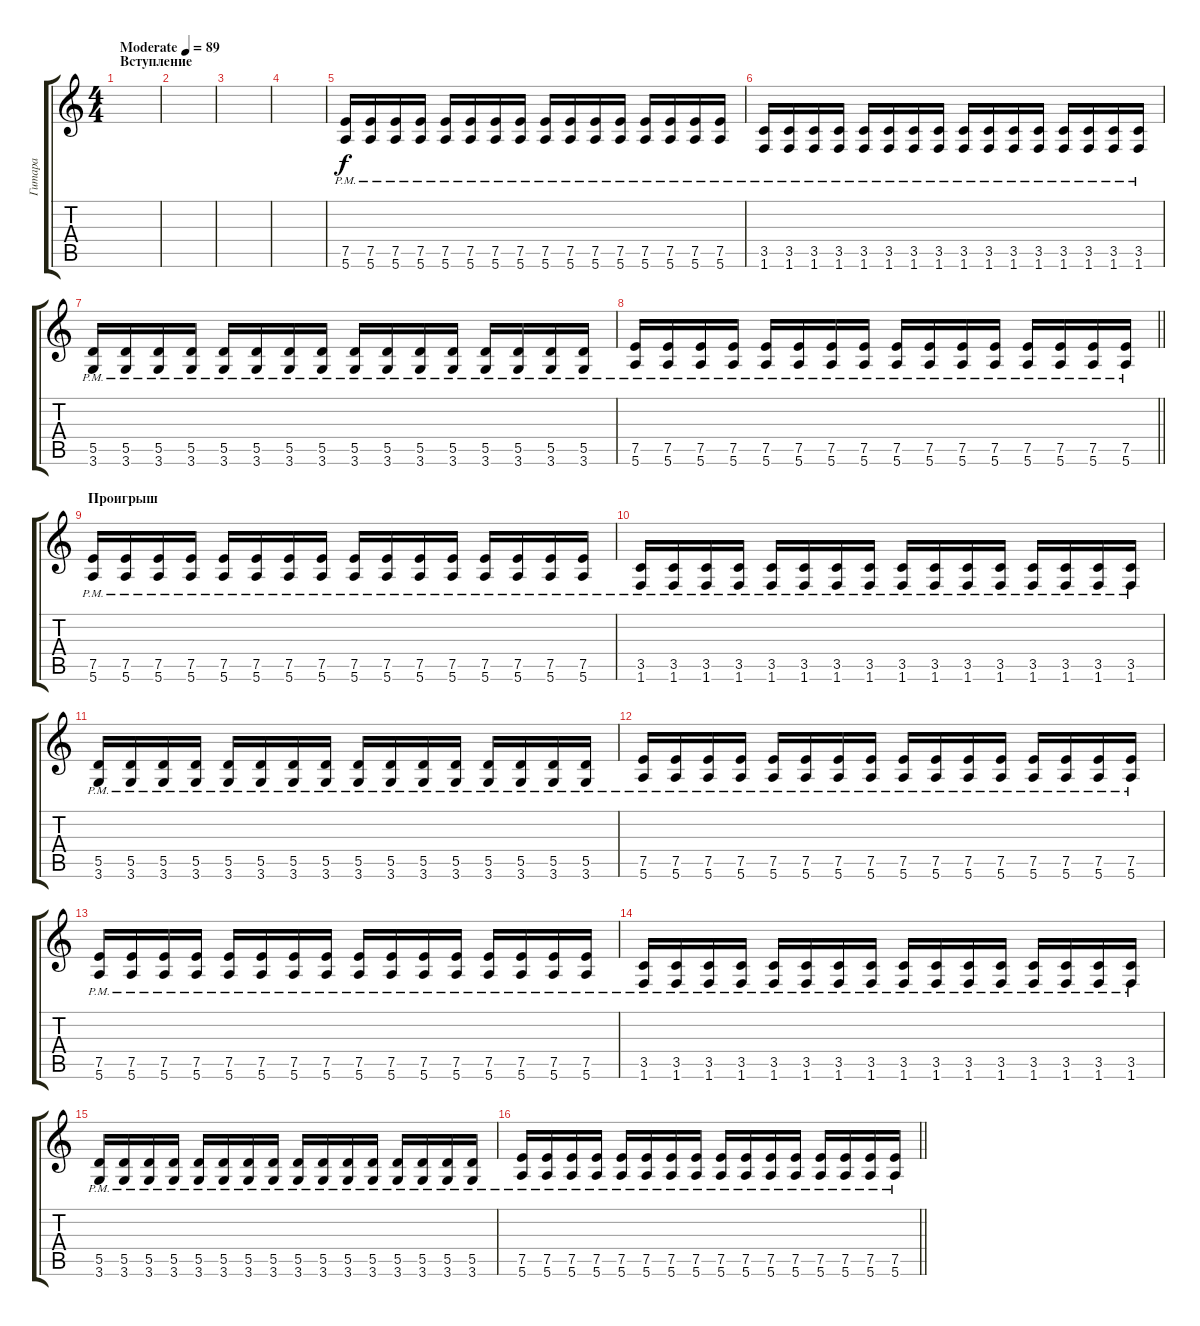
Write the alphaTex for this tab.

\track ("Гитара" "Гитара") {instrument distortionguitar}
\staff {score tabs}
\tuning (E4 B3 G3 D3 A2 E2) {hide}
\ts (4 4)
\section ("" "Вступление")
\tempo (89 "Moderate")
\clef g2
\ks c
|
|
|
|
(7.5{pm} 5.6{pm}).16 (7.5{pm} 5.6{pm}).16 (7.5{pm} 5.6{pm}).16 (7.5{pm} 5.6{pm}).16 (7.5{pm} 5.6{pm}).16 (7.5{pm} 5.6{pm}).16 (7.5{pm} 5.6{pm}).16 (7.5{pm} 5.6{pm}).16 (7.5{pm} 5.6{pm}).16 (7.5{pm} 5.6{pm}).16 (7.5{pm} 5.6{pm}).16 (7.5{pm} 5.6{pm}).16 (7.5{pm} 5.6{pm}).16 (7.5{pm} 5.6{pm}).16 (7.5{pm} 5.6{pm}).16 (7.5{pm} 5.6{pm}).16 |
(3.5{pm} 1.6{pm}).16 (3.5{pm} 1.6{pm}).16 (3.5{pm} 1.6{pm}).16 (3.5{pm} 1.6{pm}).16 (3.5{pm} 1.6{pm}).16 (3.5{pm} 1.6{pm}).16 (3.5{pm} 1.6{pm}).16 (3.5{pm} 1.6{pm}).16 (3.5{pm} 1.6{pm}).16 (3.5{pm} 1.6{pm}).16 (3.5{pm} 1.6{pm}).16 (3.5{pm} 1.6{pm}).16 (3.5{pm} 1.6{pm}).16 (3.5{pm} 1.6{pm}).16 (3.5{pm} 1.6{pm}).16 (3.5{pm} 1.6{pm}).16 |
(5.5{pm} 3.6{pm}).16 (5.5{pm} 3.6{pm}).16 (5.5{pm} 3.6{pm}).16 (5.5{pm} 3.6{pm}).16 (5.5{pm} 3.6{pm}).16 (5.5{pm} 3.6{pm}).16 (5.5{pm} 3.6{pm}).16 (5.5{pm} 3.6{pm}).16 (5.5{pm} 3.6{pm}).16 (5.5{pm} 3.6{pm}).16 (5.5{pm} 3.6{pm}).16 (5.5{pm} 3.6{pm}).16 (5.5{pm} 3.6{pm}).16 (5.5{pm} 3.6{pm}).16 (5.5{pm} 3.6{pm}).16 (5.5{pm} 3.6{pm}).16 |
\barLineRight lightlight
(7.5{pm} 5.6{pm}).16 (7.5{pm} 5.6{pm}).16 (7.5{pm} 5.6{pm}).16 (7.5{pm} 5.6{pm}).16 (7.5{pm} 5.6{pm}).16 (7.5{pm} 5.6{pm}).16 (7.5{pm} 5.6{pm}).16 (7.5{pm} 5.6{pm}).16 (7.5{pm} 5.6{pm}).16 (7.5{pm} 5.6{pm}).16 (7.5{pm} 5.6{pm}).16 (7.5{pm} 5.6{pm}).16 (7.5{pm} 5.6{pm}).16 (7.5{pm} 5.6{pm}).16 (7.5{pm} 5.6{pm}).16 (7.5{pm} 5.6{pm}).16 |
\section ("" "Проигрыш")
(7.5{pm} 5.6{pm}).16 (7.5{pm} 5.6{pm}).16 (7.5{pm} 5.6{pm}).16 (7.5{pm} 5.6{pm}).16 (7.5{pm} 5.6{pm}).16 (7.5{pm} 5.6{pm}).16 (7.5{pm} 5.6{pm}).16 (7.5{pm} 5.6{pm}).16 (7.5{pm} 5.6{pm}).16 (7.5{pm} 5.6{pm}).16 (7.5{pm} 5.6{pm}).16 (7.5{pm} 5.6{pm}).16 (7.5{pm} 5.6{pm}).16 (7.5{pm} 5.6{pm}).16 (7.5{pm} 5.6{pm}).16 (7.5{pm} 5.6{pm}).16 |
(3.5{pm} 1.6{pm}).16 (3.5{pm} 1.6{pm}).16 (3.5{pm} 1.6{pm}).16 (3.5{pm} 1.6{pm}).16 (3.5{pm} 1.6{pm}).16 (3.5{pm} 1.6{pm}).16 (3.5{pm} 1.6{pm}).16 (3.5{pm} 1.6{pm}).16 (3.5{pm} 1.6{pm}).16 (3.5{pm} 1.6{pm}).16 (3.5{pm} 1.6{pm}).16 (3.5{pm} 1.6{pm}).16 (3.5{pm} 1.6{pm}).16 (3.5{pm} 1.6{pm}).16 (3.5{pm} 1.6{pm}).16 (3.5{pm} 1.6{pm}).16 |
(5.5{pm} 3.6{pm}).16 (5.5{pm} 3.6{pm}).16 (5.5{pm} 3.6{pm}).16 (5.5{pm} 3.6{pm}).16 (5.5{pm} 3.6{pm}).16 (5.5{pm} 3.6{pm}).16 (5.5{pm} 3.6{pm}).16 (5.5{pm} 3.6{pm}).16 (5.5{pm} 3.6{pm}).16 (5.5{pm} 3.6{pm}).16 (5.5{pm} 3.6{pm}).16 (5.5{pm} 3.6{pm}).16 (5.5{pm} 3.6{pm}).16 (5.5{pm} 3.6{pm}).16 (5.5{pm} 3.6{pm}).16 (5.5{pm} 3.6{pm}).16 |
(7.5{pm} 5.6{pm}).16 (7.5{pm} 5.6{pm}).16 (7.5{pm} 5.6{pm}).16 (7.5{pm} 5.6{pm}).16 (7.5{pm} 5.6{pm}).16 (7.5{pm} 5.6{pm}).16 (7.5{pm} 5.6{pm}).16 (7.5{pm} 5.6{pm}).16 (7.5{pm} 5.6{pm}).16 (7.5{pm} 5.6{pm}).16 (7.5{pm} 5.6{pm}).16 (7.5{pm} 5.6{pm}).16 (7.5{pm} 5.6{pm}).16 (7.5{pm} 5.6{pm}).16 (7.5{pm} 5.6{pm}).16 (7.5{pm} 5.6{pm}).16 |
(7.5{pm} 5.6{pm}).16 (7.5{pm} 5.6{pm}).16 (7.5{pm} 5.6{pm}).16 (7.5{pm} 5.6{pm}).16 (7.5{pm} 5.6{pm}).16 (7.5{pm} 5.6{pm}).16 (7.5{pm} 5.6{pm}).16 (7.5{pm} 5.6{pm}).16 (7.5{pm} 5.6{pm}).16 (7.5{pm} 5.6{pm}).16 (7.5{pm} 5.6{pm}).16 (7.5{pm} 5.6{pm}).16 (7.5{pm} 5.6{pm}).16 (7.5{pm} 5.6{pm}).16 (7.5{pm} 5.6{pm}).16 (7.5{pm} 5.6{pm}).16 |
(3.5{pm} 1.6{pm}).16 (3.5{pm} 1.6{pm}).16 (3.5{pm} 1.6{pm}).16 (3.5{pm} 1.6{pm}).16 (3.5{pm} 1.6{pm}).16 (3.5{pm} 1.6{pm}).16 (3.5{pm} 1.6{pm}).16 (3.5{pm} 1.6{pm}).16 (3.5{pm} 1.6{pm}).16 (3.5{pm} 1.6{pm}).16 (3.5{pm} 1.6{pm}).16 (3.5{pm} 1.6{pm}).16 (3.5{pm} 1.6{pm}).16 (3.5{pm} 1.6{pm}).16 (3.5{pm} 1.6{pm}).16 (3.5{pm} 1.6{pm}).16 |
(5.5{pm} 3.6{pm}).16 (5.5{pm} 3.6{pm}).16 (5.5{pm} 3.6{pm}).16 (5.5{pm} 3.6{pm}).16 (5.5{pm} 3.6{pm}).16 (5.5{pm} 3.6{pm}).16 (5.5{pm} 3.6{pm}).16 (5.5{pm} 3.6{pm}).16 (5.5{pm} 3.6{pm}).16 (5.5{pm} 3.6{pm}).16 (5.5{pm} 3.6{pm}).16 (5.5{pm} 3.6{pm}).16 (5.5{pm} 3.6{pm}).16 (5.5{pm} 3.6{pm}).16 (5.5{pm} 3.6{pm}).16 (5.5{pm} 3.6{pm}).16 |
\barLineRight lightlight
(7.5{pm} 5.6{pm}).16 (7.5{pm} 5.6{pm}).16 (7.5{pm} 5.6{pm}).16 (7.5{pm} 5.6{pm}).16 (7.5{pm} 5.6{pm}).16 (7.5{pm} 5.6{pm}).16 (7.5{pm} 5.6{pm}).16 (7.5{pm} 5.6{pm}).16 (7.5{pm} 5.6{pm}).16 (7.5{pm} 5.6{pm}).16 (7.5{pm} 5.6{pm}).16 (7.5{pm} 5.6{pm}).16 (7.5{pm} 5.6{pm}).16 (7.5{pm} 5.6{pm}).16 (7.5{pm} 5.6{pm}).16 (7.5{pm} 5.6{pm}).16
